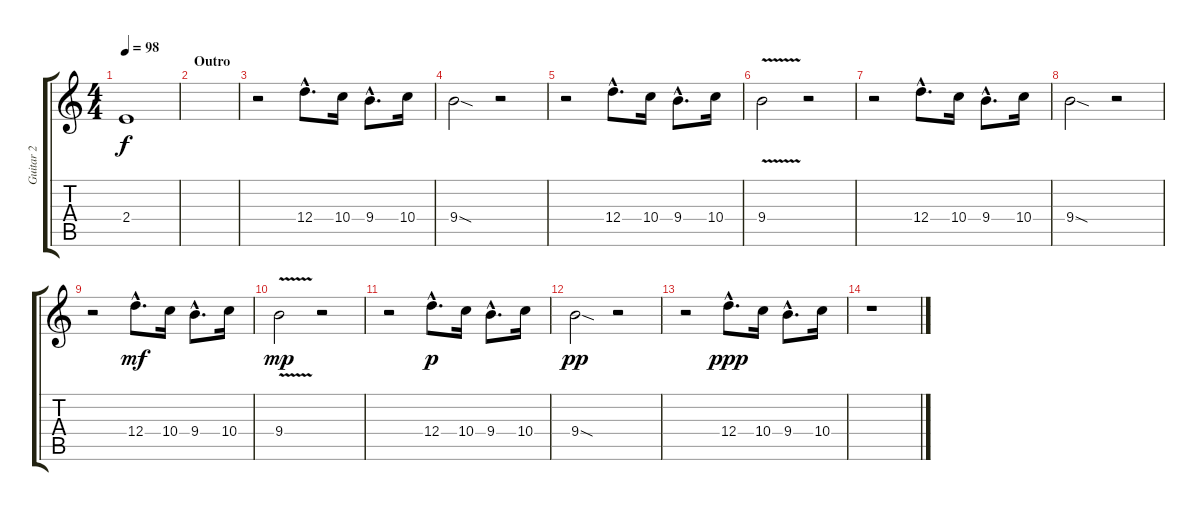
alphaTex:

\track ("Guitar 2" "Guitar 2") {instrument distortionguitar}
\staff {score tabs}
\tuning (E4 B3 G3 D3 A2 E2) {hide}
\ts (4 4)
\tempo 98
\clef g2
\ks c
2.4.1{dy f} |
\section ("" "Outro")
|
r.2 12.4{hac}.8{d} 10.4.16 9.4{hac}.8{d} 10.4.16 |
9.4{sod}.2 r.2 |
r.2 12.4{hac}.8{d} 10.4.16 9.4{hac}.8{d} 10.4.16 |
9.4{v}.2 r.2 |
r.2 12.4{hac}.8{d} 10.4.16 9.4{hac}.8{d} 10.4.16 |
9.4{sod}.2 r.2 |
r.2 12.4{hac}.8{d dy mf} 10.4.16 9.4{hac}.8{d} 10.4.16 |
9.4{v}.2{dy mp} r.2 |
r.2 12.4{hac}.8{d dy p} 10.4.16 9.4{hac}.8{d} 10.4.16 |
9.4{sod}.2{dy pp} r.2 |
r.2 12.4{hac}.8{d dy ppp} 10.4.16 9.4{hac}.8{d} 10.4.16 |
r.1
